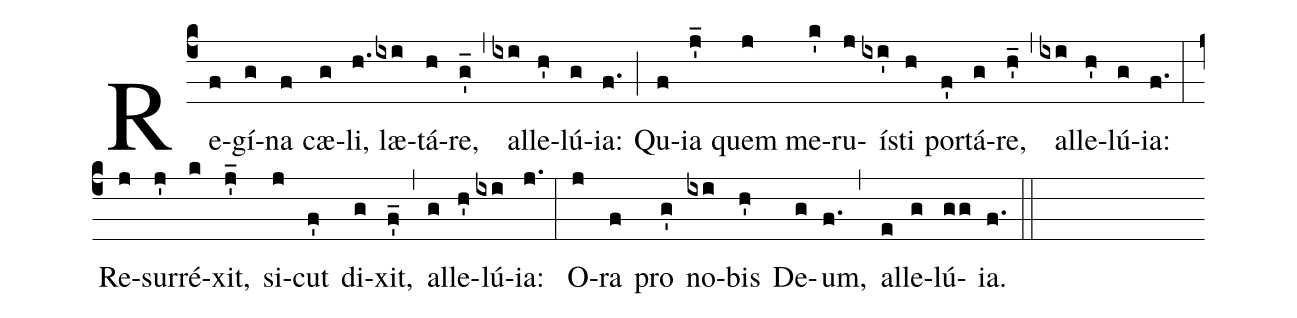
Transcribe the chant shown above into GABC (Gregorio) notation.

%%
(c4)Re(f)gí(g)na(f) cæ(g)li,(h.) læ(ixi)tá(h)re,(g'_) (,) a(ixi)lle(h')lú(g)ia:(f.) (;)Qu(f)ia(j'_) que(j)m me(k')ru(j)í(ixi')sti(h) por(f')tá(g)re,(h'_) (,) a(ixi)lle(h')lú(g)ia:(f.) (:)Re(j)su(j')rré(k)xit,(j'_) si(j)cut(f') di(g)xit,(f'_) (,)a(g)lle(h')lú(ixi)ia:(j.)
(:)O(j)ra(f) pro(g') no(ixi)bis(h') De(g)um,(f.) (,)a(e)lle(g)lú(gg)ia.(f.) (::) (Z)
